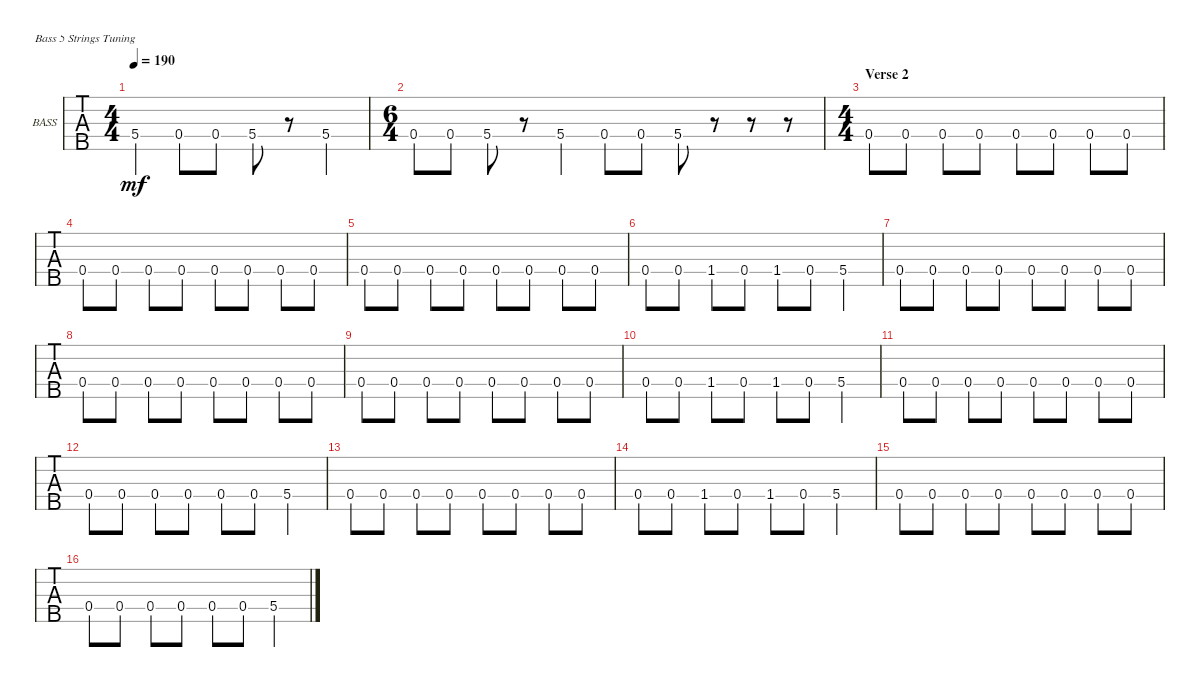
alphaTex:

\defaultSystemsLayout 4
\bracketExtendMode groupsimilarinstruments
\firstSystemTrackNameOrientation horizontal
\otherSystemsTrackNameOrientation horizontal
\track ("Bass" "BASS") {instrument electricbassfinger}
\staff {tabs}
\tuning (G2 D2 A1 E1 B0)
\ts (4 4)
\tempo 190
\clef f4
\ks c
5.4.4{dy mf} 0.4.8 0.4.8 5.4.8 r.8 5.4.4 |
\ts (6 4)
0.4.8 0.4.8 5.4.8 r.8 5.4.4 0.4.8 0.4.8 5.4.8 r.8 r.8 r.8 |
\ts (4 4)
\section ("" "Verse 2")
0.4.8 0.4.8 0.4.8 0.4.8 0.4.8 0.4.8 0.4.8 0.4.8 |
0.4.8 0.4.8 0.4.8 0.4.8 0.4.8 0.4.8 0.4.8 0.4.8 |
0.4.8 0.4.8 0.4.8 0.4.8 0.4.8 0.4.8 0.4.8 0.4.8 |
0.4.8 0.4.8 1.4.8 0.4.8 1.4.8 0.4.8 5.4.4 |
0.4.8 0.4.8 0.4.8 0.4.8 0.4.8 0.4.8 0.4.8 0.4.8 |
0.4.8 0.4.8 0.4.8 0.4.8 0.4.8 0.4.8 0.4.8 0.4.8 |
0.4.8 0.4.8 0.4.8 0.4.8 0.4.8 0.4.8 0.4.8 0.4.8 |
0.4.8 0.4.8 1.4.8 0.4.8 1.4.8 0.4.8 5.4.4 |
0.4.8 0.4.8 0.4.8 0.4.8 0.4.8 0.4.8 0.4.8 0.4.8 |
0.4.8 0.4.8 0.4.8 0.4.8 0.4.8 0.4.8 5.4.4 |
0.4.8 0.4.8 0.4.8 0.4.8 0.4.8 0.4.8 0.4.8 0.4.8 |
0.4.8 0.4.8 1.4.8 0.4.8 1.4.8 0.4.8 5.4.4 |
0.4.8 0.4.8 0.4.8 0.4.8 0.4.8 0.4.8 0.4.8 0.4.8 |
0.4.8 0.4.8 0.4.8 0.4.8 0.4.8 0.4.8 5.4.4
